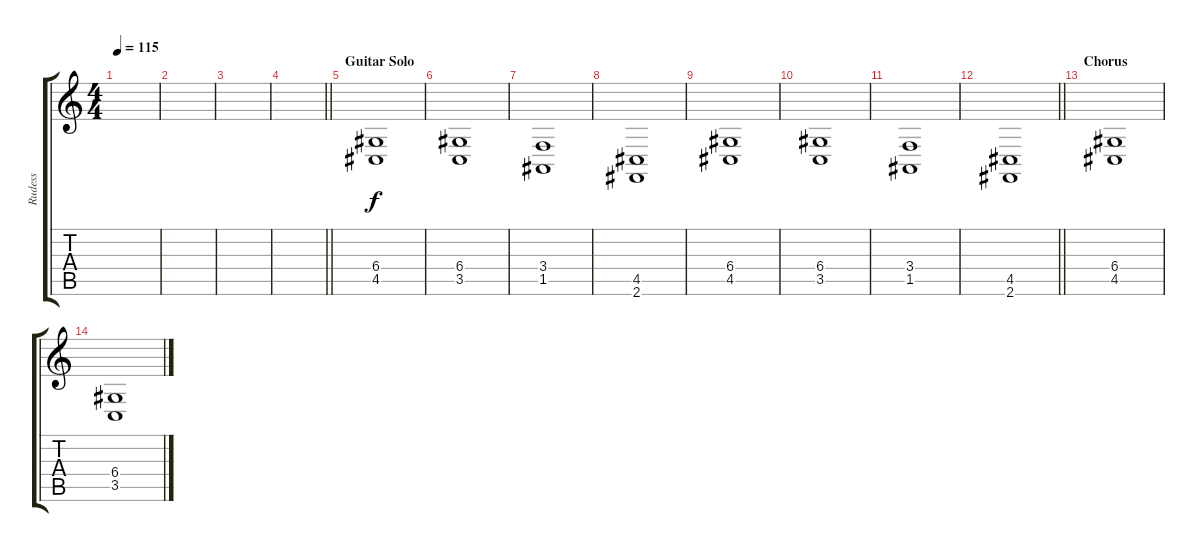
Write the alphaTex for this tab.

\track ("Rudess" "Rudess") {instrument choiraahs}
\staff {score tabs}
\tuning (E4 B3 G3 D3 A2 E2) {hide}
\ts (4 4)
\tempo 115
\clef g2
\ks c
|
|
|
\barLineRight lightlight
|
\section ("" "Guitar Solo")
(6.4 4.5).1{volume 16 instrument distortionguitar} |
(6.4 3.5).1 |
(3.4 1.5).1 |
(4.5 2.6).1 |
(6.4 4.5).1 |
(6.4 3.5).1 |
(3.4 1.5).1 |
\barLineRight lightlight
(4.5 2.6).1 |
\section ("" "Chorus")
(6.4 4.5).1 |
(6.4 3.5).1
